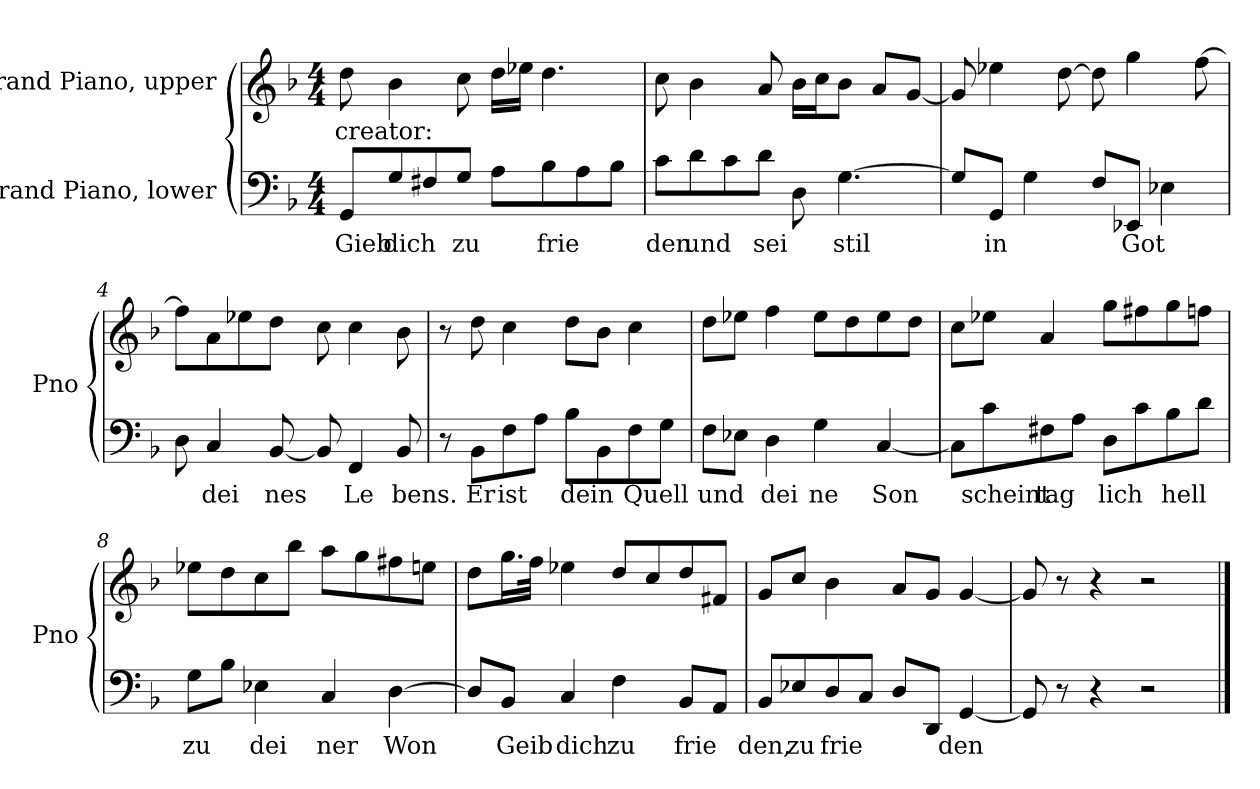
**kern	**text	**kern	**text
*part2	*part2	*part1	*part1
*staff2	*staff2	*staff1	*staff1
*I"Grand Piano, lower	*	*I"Grand Piano, upper	*
*I'Pno	*	*I'Pno	*
*clefF4	*	*clefG2	*
*k[b-]	*	*k[b-]	*
*M4/4	*	*M4/4	*
*MM60	*	*MM60	*
=1	=1	=1	=1
!	!LO:LY:b	!	!LO:LY:b
8GG/L	Gieb	8dd\	creator:
!	!LO:LY:b	!	!
8G/	dich	4b-\	.
8F#X/	.	.	.
!	!LO:LY:b	!	!
8G/J	zu	8cc\	.
8A\L	.	16dd\LL	.
.	.	16ee-X\JJ	.
!	!LO:LY:b	!	!
8B-\	frie	4.dd\	.
8A\	.	.	.
8B-\J	.	.	.
=2	=2	=2	=2
!	!LO:LY:b	!	!
8c\L	den	8cc\	.
!	!LO:LY:b	!	!
8d\	und	4b-\	.
8c\	.	.	.
!	!LO:LY:b	!	!
8d\J	sei	8a/	.
8D\	.	16b-\LL	.
.	.	16cc\J	.
!	!LO:LY:b	!	!
[4.G\	stil	8b-\J	.
.	.	8a/L	.
.	.	[8g/J	.
=3	=3	=3	=3
8G/L]	.	8g/]	.
!	!LO:LY:b	!	!
8GG/J	in	4ee-X\	.
4G\	.	.	.
.	.	[8dd\	.
8F/L	.	8dd\]	.
!	!LO:LY:b	!	!
8EE-X/J	Got	4gg\	.
4E-X\	.	.	.
.	.	[8ff\	.
!!LO:LB:g=z
=4	=4	=4	=4
8D\	.	8ff\L]	.
!	!LO:LY:b	!	!
4C/	dei	8a\	.
.	.	8ee-X\	.
!	!LO:LY:b	!	!
[8BB-/	nes	8dd\J	.
8BB-/]	.	8cc\	.
!	!LO:LY:b	!	!
4FF/	Le	4cc\	.
!	!LO:LY:b	!	!
8BB-/	bens.	8b-\	.
=5	=5	=5	=5
8r	.	8r	.
!	!LO:LY:b	!	!
8BB-\L	Er	8dd\	.
!	!LO:LY:b	!	!
8F\	ist	4cc\	.
8A\J	.	.	.
!	!LO:LY:b	!	!
8B-\L	dein	8dd\L	.
8BB-\	.	8b-\J	.
!	!LO:LY:b	!	!
8F\	Quell	4cc\	.
8G\J	.	.	.
=6	=6	=6	=6
!	!LO:LY:b	!	!
8F\L	und	8dd\L	.
8E-X\J	.	8ee-X\J	.
!	!LO:LY:b	!	!
4D\	dei	4ff\	.
!	!LO:LY:b	!	!
4G\	ne	8ee-\L	.
.	.	8dd\	.
!	!LO:LY:b	!	!
[4C/	Son	8ee-\	.
.	.	8dd\J	.
=7	=7	=7	=7
8C\L]	.	8cc\L	.
!	!LO:LY:b	!	!
8c\	scheint	8ee-X\J	.
!	!LO:LY:b	!	!
8F#X\	tag	4a/	.
8A\J	.	.	.
!	!LO:LY:b	!	!
8D\L	lich	8gg\L	.
8c\	.	8ff#X\	.
!	!LO:LY:b	!	!
8B-\	hell	8gg\	.
8d\J	.	8ffn\J	.
!!LO:LB:g=z
=8	=8	=8	=8
!	!LO:LY:b	!	!
8G\L	zu	8ee-X\L	.
8B-\J	.	8dd\	.
!	!LO:LY:b	!	!
4E-X\	dei	8cc\	.
.	.	8bb-\J	.
!	!LO:LY:b	!	!
4C/	ner	8aa\L	.
.	.	8gg\	.
!	!LO:LY:b	!	!
[4D\	Won	8ff#X\	.
.	.	8een\J	.
=9	=9	=9	=9
8D/L]	.	8dd\L	.
!	!LO:LY:b	!	!
8BB-/J	Geib	16.gg\L	.
.	.	32ff\JJk	.
!	!LO:LY:b	!	!
4C/	dich	4ee-X\	.
!	!LO:LY:b	!	!
4F\	zu	8dd/L	.
.	.	8cc/	.
!	!LO:LY:b	!	!
8BB-/L	frie	8dd/	.
8AA/J	.	8f#X/J	.
=10	=10	=10	=10
!	!LO:LY:b	!	!
8BB-/L	den,	8g/L	.
!	!LO:LY:b	!	!
8E-X/	zu	8cc/J	.
!	!LO:LY:b	!	!
8D/	frie	4b-\	.
8C/J	.	.	.
8D/L	.	8a/L	.
8DD/J	.	8g/J	.
!	!LO:LY:b	!	!
[4GG/	den	[4g/	.
=11	=11	=11	=11
8GG/]	.	8g/]	.
8r	.	8r	.
4r	.	4r	.
2r	.	2r	.
==	==	==	==
*-	*-	*-	*-
